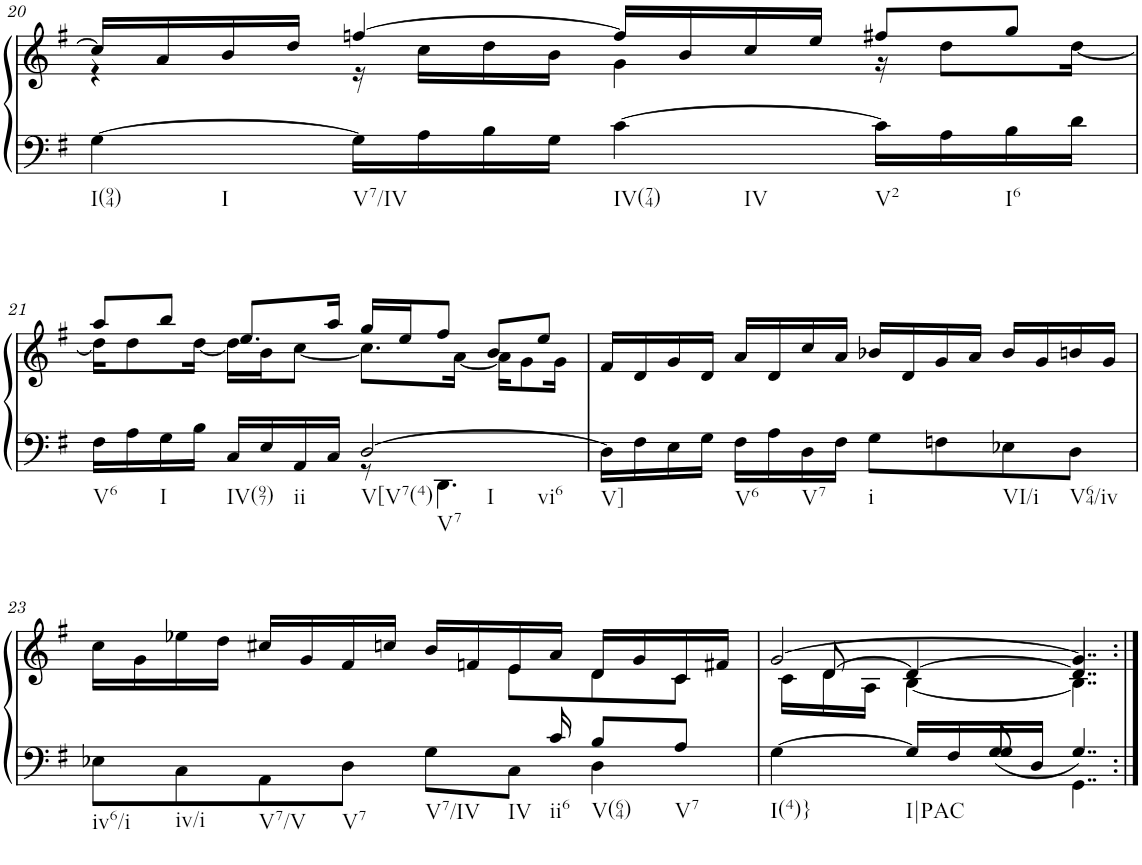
**kern	**kern
*part1	*part1
*staff2	*staff1
*I"Klavier linke Hand	*
!!LO:PB:g=z
*clefF4	*clefG2
*k[f#]	*k[f#]
*M4/4	*M4/4
=20	=20
*	*^
!LO:TX:b:t=I(94)	!	!
!LO:TX:b:t=I	!	!
[4G\	16cc/LL]	4r
.	16a/	.
.	16b/	.
.	16dd/JJ	.
!LO:TX:b:t=V7/IV	!	!
16G\LL]	[4ffn/	16r
16A\	.	16cc\LL
16B\	.	16dd\
16G\JJ	.	16b\JJ
!LO:TX:b:t=IV(74)	!	!
!LO:TX:b:t=IV	!	!
[4c\	16ff/LL]	4g\
.	16b/	.
.	16cc/	.
.	16ee/JJ	.
!LO:TX:b:t=V2	!	!
16c\LL]	8ff#X/L	16r
16A\	.	8dd\L
!LO:TX:b:t=I6	!	!
16B\	8gg/J	.
16d\JJ	.	[16dd\Jk
!!LO:LB:g=z	!!
=21	=21	=21
*^	*	*
!LO:TX:b:t=V6	!	!	!
16F#\LL	2ryy	8aa/L	16dd\KL]
16A\	.	.	8dd\
!LO:TX:b:t=I	!	!	!
16G\	.	8bb/J	.
16B\JJ	.	.	[16dd\Jk
!LO:TX:b:t=IV(97)	!	!	!
16C/LL	.	8.ee/L	16dd\LL]
16E/	.	.	16b\J
!LO:TX:b:t=ii	!	!	!
16AA/	.	.	[8cc\J
16C/JJ	.	16aa/Jk	.
!LO:TX:b:t=V[V7(4)	!	!	!
!LO:TX:b:t=V7	!	!	!
!LO:TX:b:t=I	!	!	!
!LO:TX:b:t=vi6	!	!	!
[2D/	8r	16gg/LL	8.cc\L]
.	.	16ee/J	.
.	4.DD\	8ff#/J	.
.	.	.	[16a\Jk
.	.	8b/L	16a\KL]
.	.	.	8g\
.	.	8ee/J	.
.	.	.	16g\Jk
=22	=22	=22	=22
!LO:TX:b:t=V]	!	!	!
*	*	*v	*v
16D\LL]	2ryy	16f#/LL
16F#\	.	16d/
16E\	.	16g/
16G\JJ	.	16d/JJ
!LO:TX:b:t=V6	!	!
16F#\LL	.	16a/LL
16A\	.	16d/
!LO:TX:b:t=V7	!	!
16D\	.	16cc/
16F#\JJ	.	16a/JJ
!LO:TX:b:t=i	!	!
!LO:TX:b:t=VI/i	!	!
!LO:TX:b:t=V64/iv	!	!
2ryy	8G\L	16b-X/LL
.	.	16d/
.	8Fn\	16g/
.	.	16a/JJ
.	8E-X\	16b-/LL
.	.	16g/
.	8D\J	16bn/
.	.	16g/JJ
!!LO:LB:g=z
=23	=23	=23
*	*	*^
!LO:TX:b:t=iv6/i	!	!	!
!LO:TX:b:t=iv/i	!	!	!
!LO:TX:b:t=V7/V	!	!	!
!LO:TX:b:t=V7	!	!	!
2ryy	8E-X\L	16cc\LL	8ryy
.	.	16g\	.
*	*	*v	*v
.	8C\	16ee-X\
.	.	16dd\JJ
.	8AA\	16cc#X/LL
.	.	16g/
.	8D\J	16f#/
.	.	16ccn/JJ
!LO:TX:b:t=V7/IV	!	!
8ryy	8G\L	16b/LL
.	.	16fn/
*	*	*^
!LO:TX:b:t=IV	!	!	!
16ryy	8C\J	16e/	8e\L
!LO:TX:b:t=ii6	!	!	!
16c/	.	16a/JJ	.
!LO:TX:b:t=V(64)	!	!	!
8B/L	4D\	16d/LL	8d\
.	.	16g/	.
!LO:TX:b:t=V7	!	!	!
8A/J	.	16c/	8c\J
.	.	16f#X/JJ	.
=24	=24	=24	=24
*	*	*	*^
!LO:TX:b:t=I(4)}	!	!	!	!
[4G\	4.ryy	[2g/	16ryy	8ryy
.	.	.	16c\LL	.
.	.	.	16d\	[8d/
.	.	.	16A\JJ	.
!LO:TX:b:t=I|PAC	!	!	!	!
16G/LL]	.	.	[4B\	4d/_
16F#/	.	.	.	.
16G/	8G/	.	.	.
16D/JJ	.	.	.	.
4..GG\	4..G/	4..g/]	4..B\]	4..d/]
*v	*v	*	*	*
*	*v	*v	*v
=:|!	=:|!
*-	*-
